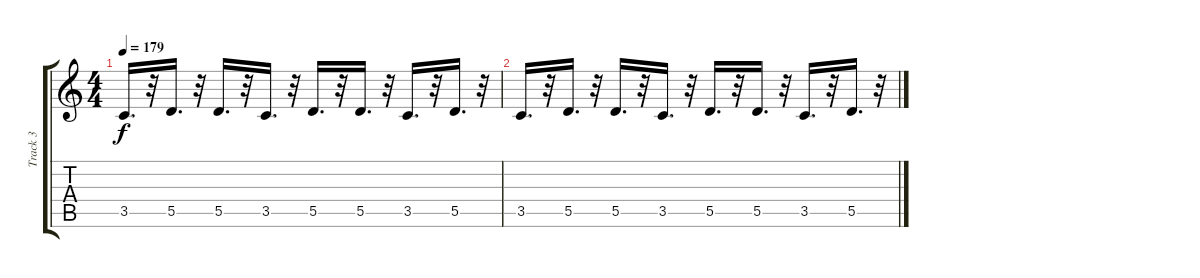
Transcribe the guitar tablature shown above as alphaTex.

\track ("Track 3" "Track 3") {instrument distortionguitar}
\staff {score tabs}
\tuning (E4 B3 G3 D3 A2 E2) {hide}
\ts (4 4)
\tempo 179
\clef g2
\ks c
3.5.16{d dy f} r.32 5.5.16{d} r.32 5.5.16{d} r.32 3.5.16{d} r.32 5.5.16{d} r.32 5.5.16{d} r.32 3.5.16{d} r.32 5.5.16{d} r.32 |
3.5.16{d} r.32 5.5.16{d} r.32 5.5.16{d} r.32 3.5.16{d} r.32 5.5.16{d} r.32 5.5.16{d} r.32 3.5.16{d} r.32 5.5.16{d} r.32
